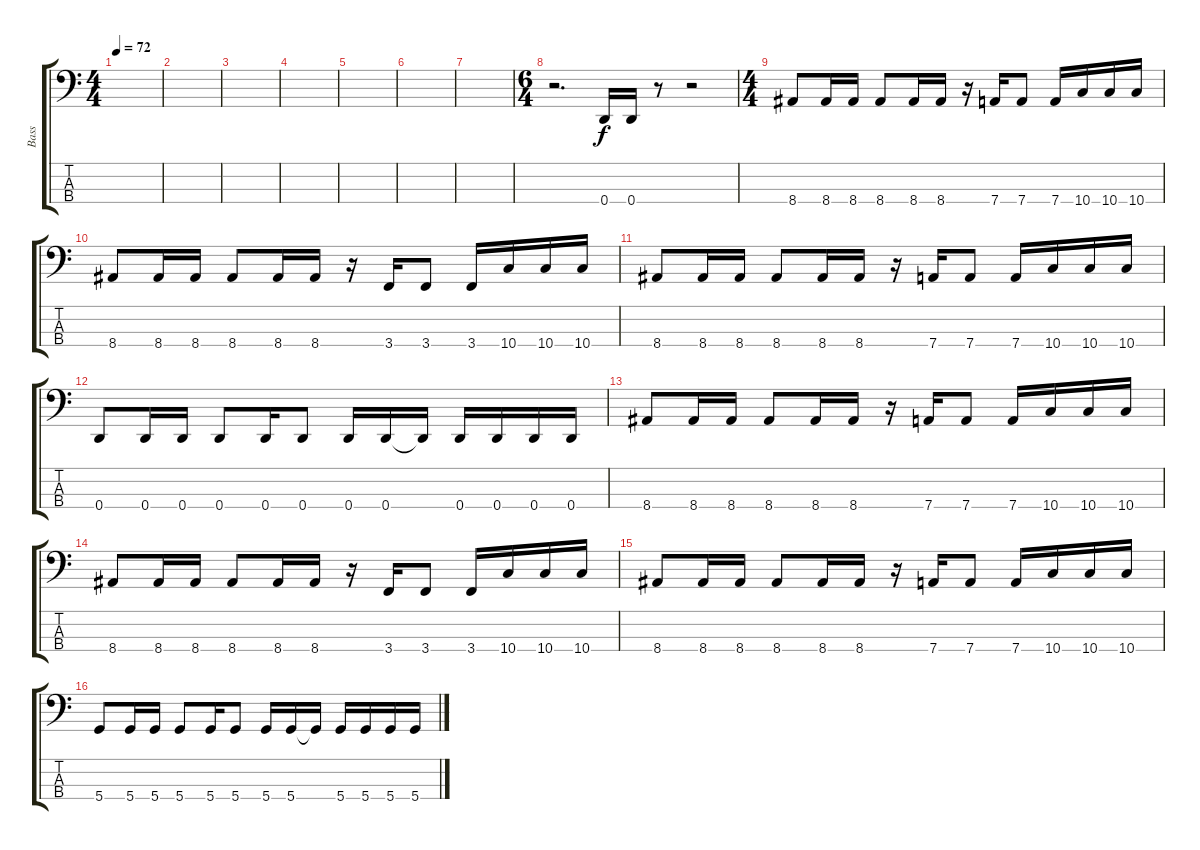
\track ("Bass" "Bass") {instrument electricbassfinger}
\staff {score tabs}
\tuning (G2 D2 A1 D1) {hide}
\ts (4 4)
\tempo 72
\clef f4
\ks c
|
|
|
|
|
|
|
\ts (6 4)
r.2{d} 0.4.16 0.4.16 r.8 r.2 |
\ts (4 4)
8.4.8 8.4.16 8.4.16 8.4.8 8.4.16 8.4.16 r.16 7.4.16 7.4.8 7.4.16 10.4.16 10.4.16 10.4.16 |
8.4.8 8.4.16 8.4.16 8.4.8 8.4.16 8.4.16 r.16 3.4.16 3.4.8 3.4.16 10.4.16 10.4.16 10.4.16 |
8.4.8 8.4.16 8.4.16 8.4.8 8.4.16 8.4.16 r.16 7.4.16 7.4.8 7.4.16 10.4.16 10.4.16 10.4.16 |
0.4.8 0.4.16 0.4.16 0.4.8 0.4.16 0.4.8 0.4.16 0.4.16 0.4{t}.16 0.4.16 0.4.16 0.4.16 0.4.16 |
8.4.8 8.4.16 8.4.16 8.4.8 8.4.16 8.4.16 r.16 7.4.16 7.4.8 7.4.16 10.4.16 10.4.16 10.4.16 |
8.4.8 8.4.16 8.4.16 8.4.8 8.4.16 8.4.16 r.16 3.4.16 3.4.8 3.4.16 10.4.16 10.4.16 10.4.16 |
8.4.8 8.4.16 8.4.16 8.4.8 8.4.16 8.4.16 r.16 7.4.16 7.4.8 7.4.16 10.4.16 10.4.16 10.4.16 |
5.4.8 5.4.16 5.4.16 5.4.8 5.4.16 5.4.8 5.4.16 5.4.16 5.4{t}.16 5.4.16 5.4.16 5.4.16 5.4.16
